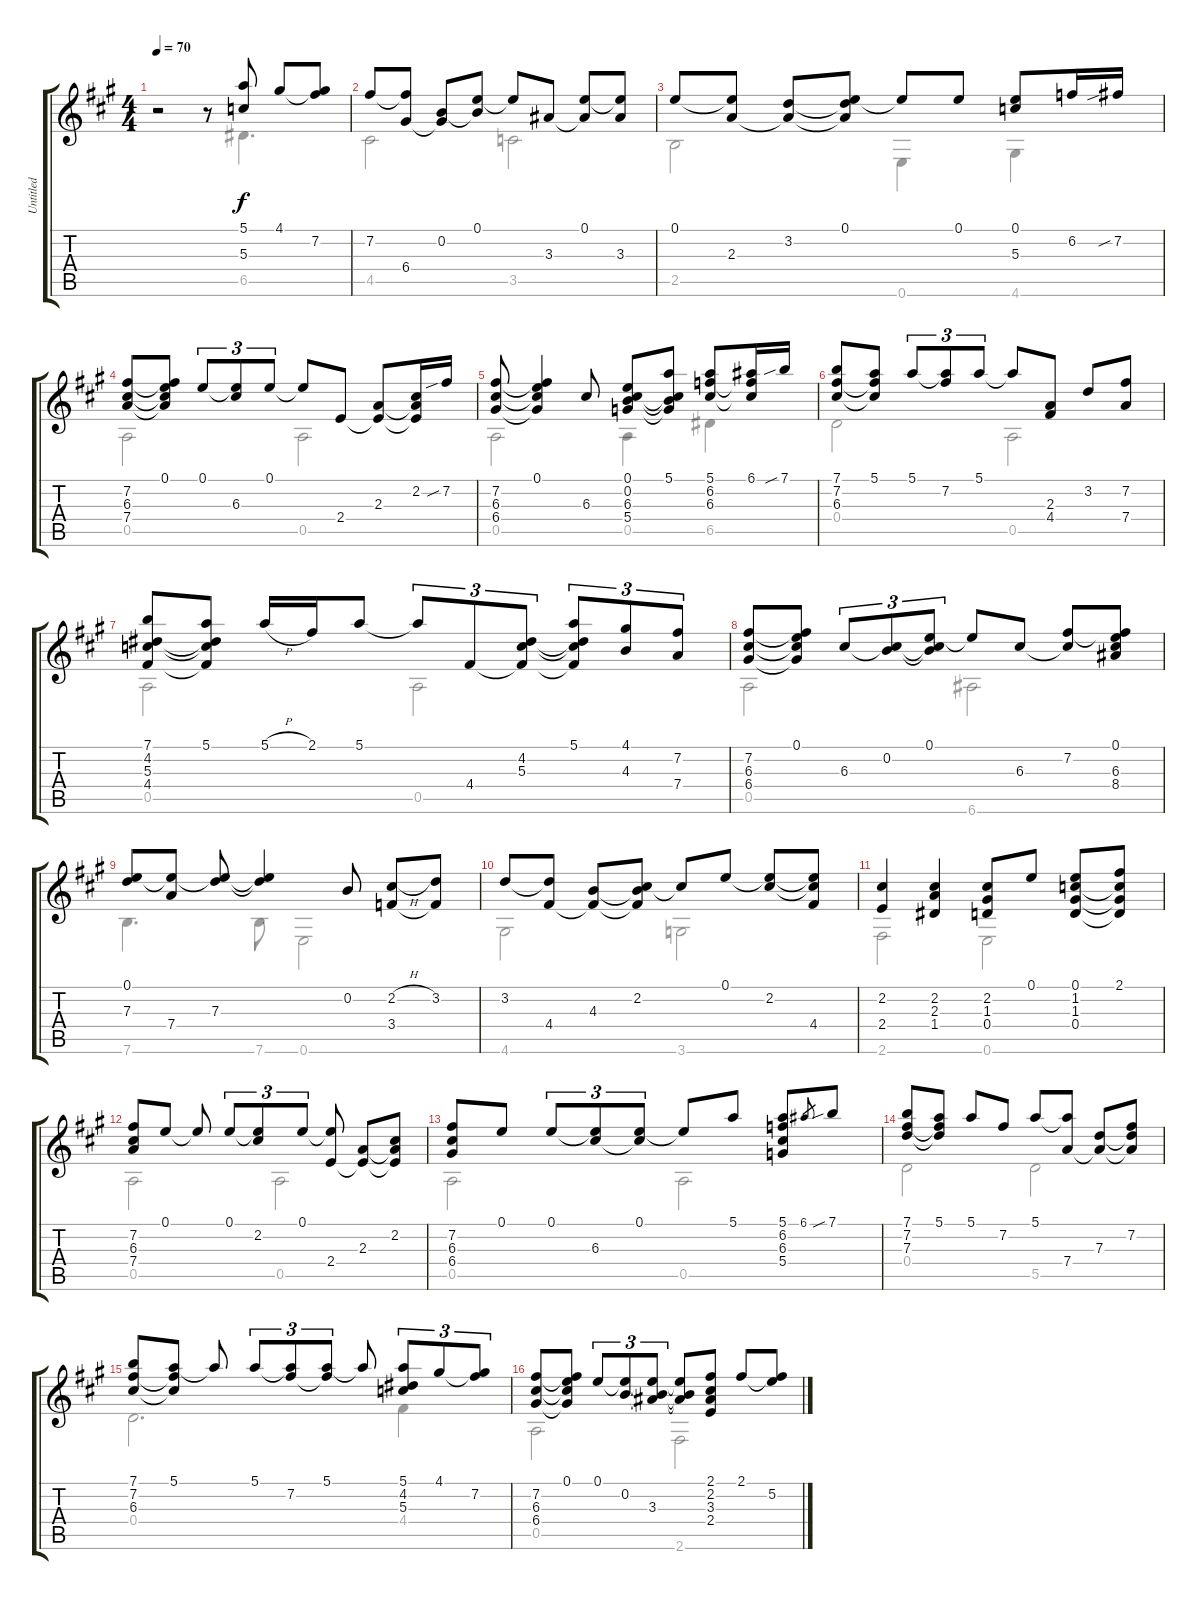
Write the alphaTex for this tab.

\track ("Untitled" "Untitled") {instrument electricguitarjazz}
\staff {score tabs}
\tuning (E4 B3 G3 D3 A2 E2) {hide}
\voice
\ts (4 4)
\tempo 70
\clef g2
\ks a
r.2{dy f instrument electricguitarjazz} r.8 (5.1 5.3).8 4.1.8 (4.1{t} 7.2).8 |
7.2.8 (7.2{t} 6.4).8 (0.2 6.4{t}).8 (0.1 0.2{t}).8 0.1{t}.8 3.3.8 (0.1 3.3{t}).8 (0.1{t} 3.3).8 |
0.1.8 (0.1{t} 2.3).8 (3.2 2.3{t}).8 (0.1 3.2{t} 2.3{t}).8 0.1{t}.8 0.1.8 (0.1 5.3).8 6.2.16 7.2{sib}.16 |
(7.2 6.3 7.4).8 (0.1 7.2{t} 6.3{t} 7.4{t}).8 0.1.8{tu (3 2)} (0.1{t} 6.3).8{tu (3 2)} 0.1.8{tu (3 2)} 0.1{t}.8 2.4.8 (2.3 2.4{t}).8 (2.2 2.3{t} 2.4{t}).16 7.2{sib}.16 |
(7.2 6.3 6.4).8 (0.1 7.2{t} 6.3{t} 6.4{t}).4 6.3.8 (0.1 0.2 6.3 5.4).8 (5.1 0.2{t} 6.3{t} 5.4{t}).8 (5.1 6.2 6.3).8 (6.1 6.2{t} 6.3{t}).16 7.1{sib}.16 |
(7.1 7.2 6.3).8 (5.1 7.2{t} 6.3{t}).8 5.1.8{tu (3 2)} (5.1{t} 7.2).8{tu (3 2)} 5.1.8{tu (3 2)} 5.1{t}.8 (2.3 4.4).8 3.2.8 (7.2 7.4).8 |
(7.1 4.2 5.3 4.4).8 (5.1 4.2{t} 5.3{t} 4.4{t}).8 5.1{h}.16 2.1.16 5.1.8 5.1{t}.8{tu (3 2)} 4.4.8{tu (3 2)} (4.2 5.3 4.4{t}).8{tu (3 2)} (5.1 4.2{t} 5.3{t} 4.4{t}).8{tu (3 2)} (4.1 4.3).8{tu (3 2)} (7.2 7.4).8{tu (3 2)} |
(7.2 6.3 6.4).8 (0.1 7.2{t} 6.3{t} 6.4{t}).8 6.3.8{tu (3 2)} (0.2 6.3{t}).8{tu (3 2)} (0.1 0.2{t} 6.3{t}).8{tu (3 2)} 0.1{t}.8 6.3.8 (7.2 6.3{t}).8 (0.1 7.2{t} 6.3 8.4).8 |
(0.1 7.3).8 (0.1{t} 7.4).8 (0.1{t} 7.3).8 (0.1{t} 7.3{t}).4 0.2.8 (2.2{h} 3.4).8 (3.2 3.4{t}).8 |
3.2.8 (3.2{t} 4.4).8 (4.3 4.4{t}).8 (2.2 4.3{t} 4.4{t}).8 2.2{t}.8 0.1.8 (0.1{t} 2.2).8 (0.1{t} 2.2{t} 4.4).8 |
(2.2 2.4).4 (2.2 2.3 1.4).4 (2.2 1.3 0.4).8 0.1.8 (0.1 1.2 1.3 0.4).8 (2.1 1.2{t} 1.3{t} 0.4{t}).8 |
(7.2 6.3 7.4).8 0.1.8 0.1{t}.8 0.1.8{tu (3 2)} (0.1{t} 2.2).8{tu (3 2)} 0.1.8{tu (3 2)} (0.1{t} 2.4).8 (2.3 2.4{t}).8 (2.2 2.3{t} 2.4{t}).8 |
(7.2 6.3 6.4).8 0.1.8 0.1.8{tu (3 2)} (0.1{t} 6.3).8{tu (3 2)} (0.1 6.3{t}).8{tu (3 2)} 0.1{t}.8 5.1.8 (5.1 6.2 6.3 5.4).8 6.1.8{gr} 7.1{sib}.8 |
(7.1 7.2 7.3).8 (5.1 7.2{t} 7.3{t}).8 5.1.8 7.2.8 5.1.8 (5.1{t} 7.4).8 (7.3 7.4{t}).8 (7.2 7.3{t} 7.4{t}).8 |
(7.1 7.2 6.3).8 (5.1 7.2{t} 6.3{t}).8 5.1{t}.8 5.1.8{tu (3 2)} (5.1{t} 7.2).8{tu (3 2)} (5.1 7.2{t}).8{tu (3 2)} 5.1{t}.8 (5.1 4.2 5.3).8{tu (3 2)} 4.1.8{tu (3 2)} (4.1{t} 7.2).8{tu (3 2)} |
(7.2 6.3 6.4).8 (0.1 7.2{t} 6.3{t} 6.4{t}).8 0.1.8{tu (3 2)} (0.1{t} 0.2).8{tu (3 2)} (0.1{t} 0.2{t} 3.3).8{tu (3 2)} (0.1{t} 0.2{t} 3.3{t}).8 (2.1 2.2 3.3 2.4).8 2.1.8 (2.1{t} 5.2).8
\voice
\clef g2
\ottava regular
\simile none
\ks a
r.2{dy f} r.8 6.5.4{d} |
4.5.2 3.5.2 |
2.5.2 0.6.4 4.6.4 |
0.5.2 0.5.2 |
0.5.2 0.5.4 6.5.4 |
0.4.2 0.5.2 |
0.5.2 0.5.2 |
0.5.2 6.6.2 |
7.6.4{d} 7.6.8 0.6.2 |
4.6.2 3.6.2 |
2.6.2 0.6.2 |
0.5.2 0.5.2 |
0.5.2 0.5.2 |
0.4.2 5.5.2 |
0.4.2{d} 4.4.4 |
0.5.2 2.6.2
